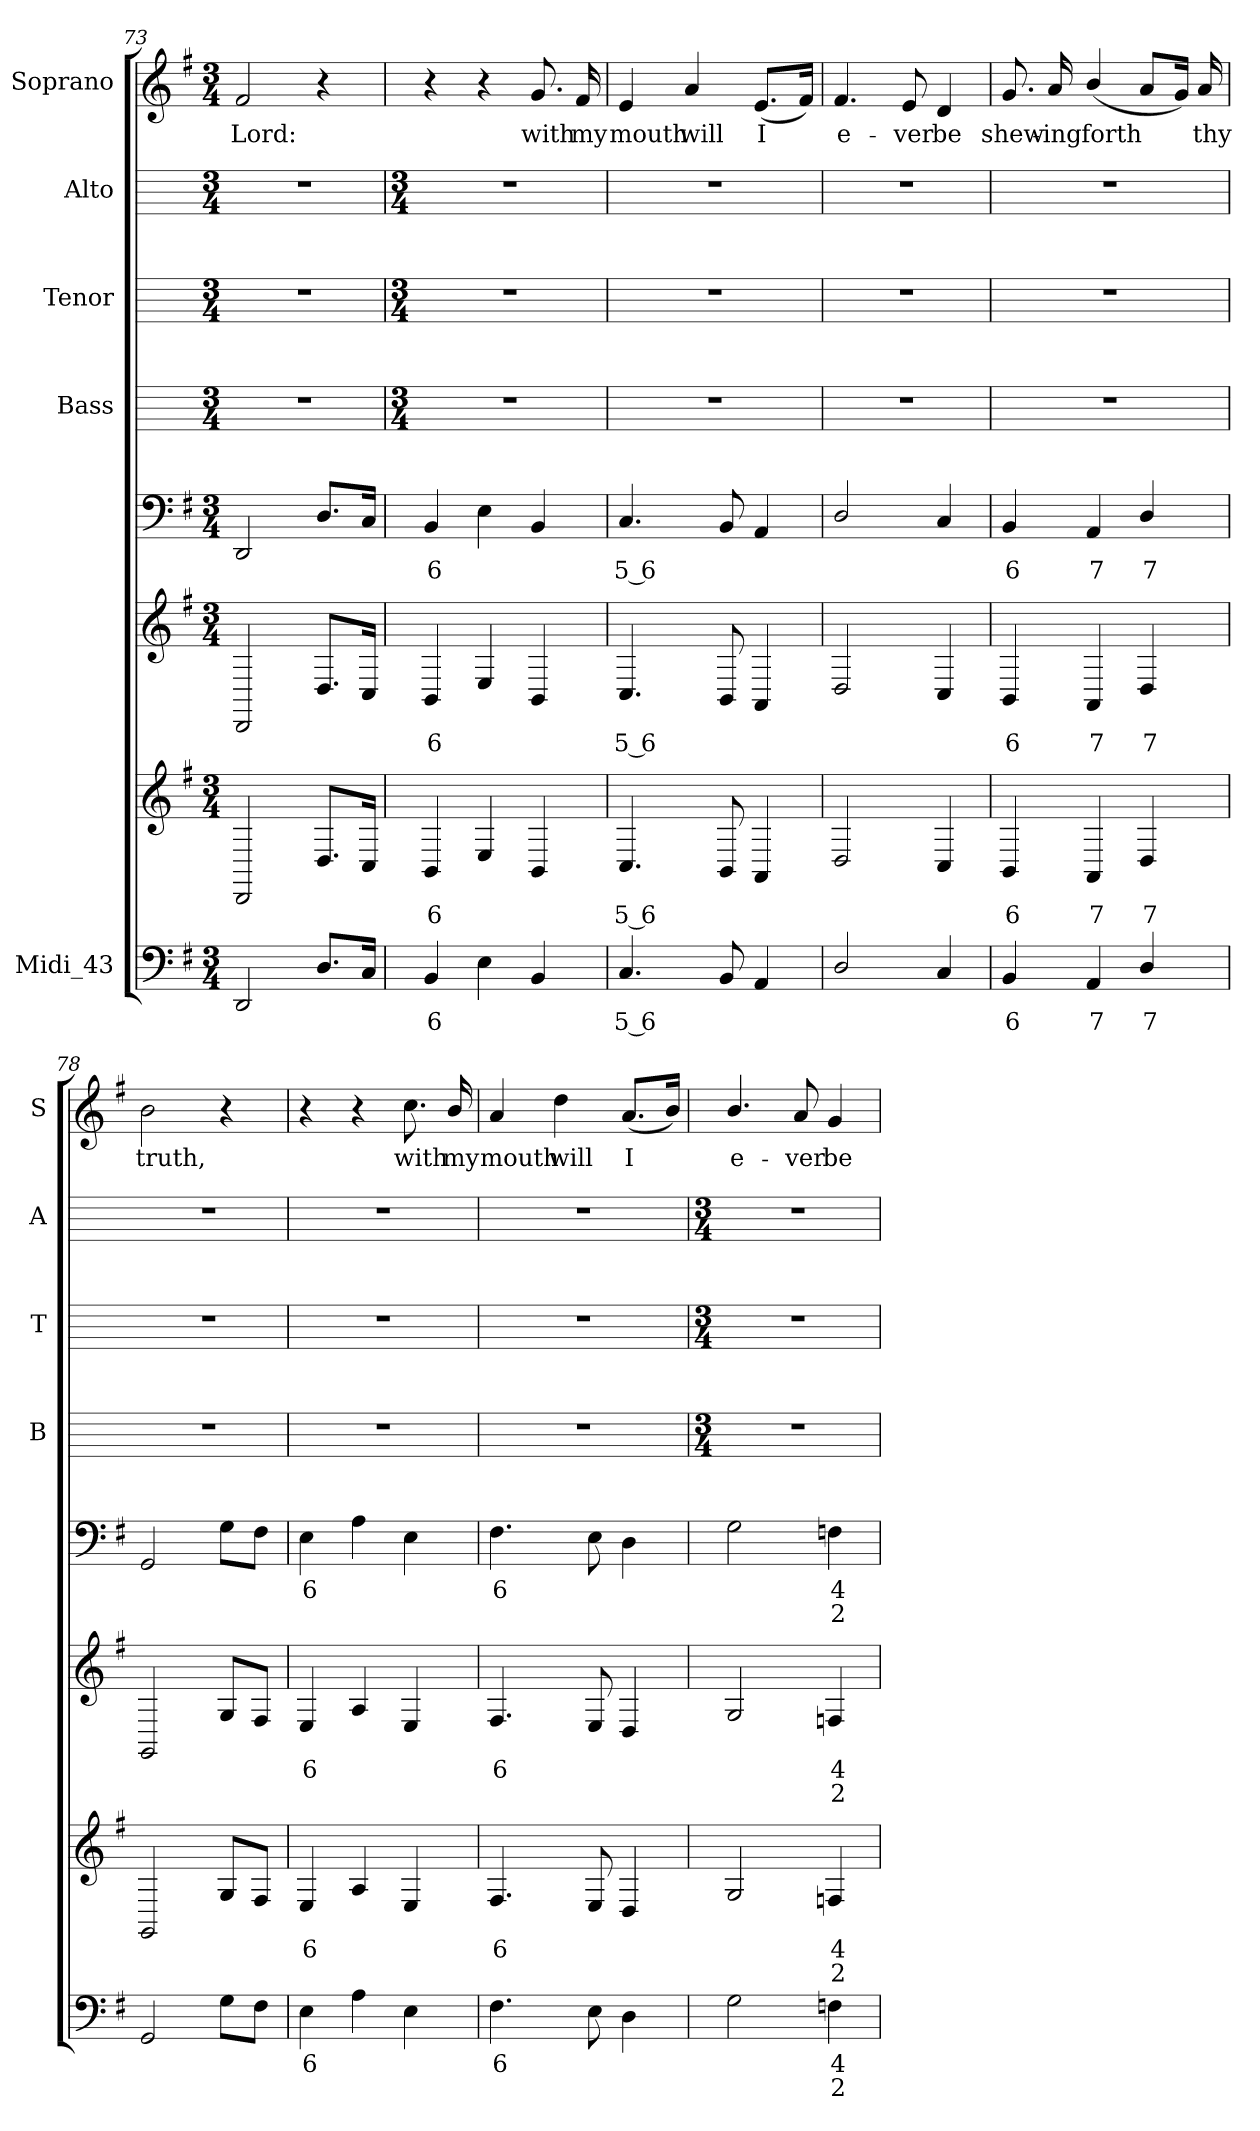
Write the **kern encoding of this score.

**kern	**text	**text	**kern	**text	**text	**kern	**text	**text	**kern	**text	**text	**kern	**kern	**kern	**kern	**text
*part5	*part5	*part5	*part5	*part5	*part5	*part5	*part5	*part5	*part5	*part5	*part5	*part4	*part3	*part2	*part1	*part1
*staff8	*staff8	*staff8	*staff7	*staff7	*staff7	*staff6	*staff6	*staff6	*staff5	*staff5	*staff5	*staff4	*staff3	*staff2	*staff1	*staff1
*I"Midi_43	*	*	*	*	*	*	*	*	*	*	*	*I"Bass	*I"Tenor	*I"Alto	*I"Soprano	*
*	*	*	*	*	*	*	*	*	*	*	*	*I'B	*I'T	*I'A	*I'S	*
*clefF4	*	*	*clefG2	*	*	*clefG2	*	*	*clefF4	*	*	*	*	*	*clefG2	*
*k[f#]	*	*	*k[f#]	*	*	*k[f#]	*	*	*k[f#]	*	*	*	*	*	*k[f#]	*
*G:	*	*	*G:	*	*	*G:	*	*	*G:	*	*	*	*	*	*G:	*
*M3/4	*	*	*M3/4	*	*	*M3/4	*	*	*M3/4	*	*	*M3/4	*M3/4	*M3/4	*M3/4	*
=73	=73	=73	=73	=73	=73	=73	=73	=73	=73	=73	=73	=73	=73	=73	=73	=73
!	!	!	!	!	!	!	!	!	!	!	!	!	!	!	!	!LO:LY:b
2DD	.	.	2DD	.	.	2DD	.	.	2DD	.	.	2.r	2.r	2.r	2f#	Lord:
8.DL	.	.	8.DL	.	.	8.DL	.	.	8.DL	.	.	.	.	.	4r	.
16CJ	.	.	16CJ	.	.	16CJ	.	.	16CJ	.	.	.	.	.	.	.
!!LO:LB:g=z
=74	=74	=74	=74	=74	=74	=74	=74	=74	=74	=74	=74	=74	=74	=74	=74	=74
*	*	*	*	*	*	*	*	*	*	*	*	*M3/4	*M3/4	*M3/4	*	*
!	!LO:LY:b	!	!	!LO:LY:b	!	!	!LO:LY:b	!	!	!LO:LY:b	!	!	!	!	!	!
4BB	6	.	4BB	6	.	4BB	6	.	4BB	6	.	2.r	2.r	2.r	4r	.
4E	.	.	4E	.	.	4E	.	.	4E	.	.	.	.	.	4r	.
!	!	!	!	!	!	!	!	!	!	!	!	!	!	!	!	!LO:LY:b
4BB	.	.	4BB	.	.	4BB	.	.	4BB	.	.	.	.	.	8.g	with
!	!	!	!	!	!	!	!	!	!	!	!	!	!	!	!	!LO:LY:b
.	.	.	.	.	.	.	.	.	.	.	.	.	.	.	16f#	my
=75	=75	=75	=75	=75	=75	=75	=75	=75	=75	=75	=75	=75	=75	=75	=75	=75
!	!LO:LY:b	!	!	!LO:LY:b	!	!	!LO:LY:b	!	!	!LO:LY:b	!	!	!	!	!	!LO:LY:b
4.C	5 6	.	4.C	5 6	.	4.C	5 6	.	4.C	5 6	.	2.r	2.r	2.r	4e	mouth
!	!	!	!	!	!	!	!	!	!	!	!	!	!	!	!	!LO:LY:b
.	.	.	.	.	.	.	.	.	.	.	.	.	.	.	4a	will
8BB	.	.	8BB	.	.	8BB	.	.	8BB	.	.	.	.	.	.	.
!	!	!	!	!	!	!	!	!	!	!	!	!	!	!	!	!LO:LY:b
4AA	.	.	4AA	.	.	4AA	.	.	4AA	.	.	.	.	.	(<8.eL	I
.	.	.	.	.	.	.	.	.	.	.	.	.	.	.	16f#J)	.
=76	=76	=76	=76	=76	=76	=76	=76	=76	=76	=76	=76	=76	=76	=76	=76	=76
!	!	!	!	!	!	!	!	!	!	!	!	!	!	!	!	!LO:LY:b
2D/	.	.	2D/	.	.	2D/	.	.	2D/	.	.	2.r	2.r	2.r	4.f#	e-
!	!	!	!	!	!	!	!	!	!	!	!	!	!	!	!	!LO:LY:b
.	.	.	.	.	.	.	.	.	.	.	.	.	.	.	8e	-ver
!	!	!	!	!	!	!	!	!	!	!	!	!	!	!	!	!LO:LY:b
4C	.	.	4C	.	.	4C	.	.	4C	.	.	.	.	.	4d	be
=77	=77	=77	=77	=77	=77	=77	=77	=77	=77	=77	=77	=77	=77	=77	=77	=77
!	!LO:LY:b	!	!	!LO:LY:b	!	!	!LO:LY:b	!	!	!LO:LY:b	!	!	!	!	!	!LO:LY:b
4BB	6	.	4BB	6	.	4BB	6	.	4BB	6	.	2.r	2.r	2.r	8.g	shew-
!	!	!	!	!	!	!	!	!	!	!	!	!	!	!	!	!LO:LY:b
.	.	.	.	.	.	.	.	.	.	.	.	.	.	.	16a	-ing
!	!LO:LY:b	!	!	!LO:LY:b	!	!	!LO:LY:b	!	!	!LO:LY:b	!	!	!	!	!	!LO:LY:b
4AA	7	.	4AA	7	.	4AA	7	.	4AA	7	.	.	.	.	(<4b/	forth
!	!LO:LY:b	!	!	!LO:LY:b	!	!	!LO:LY:b	!	!	!LO:LY:b	!	!	!	!	!	!
4D/	7	.	4D/	7	.	4D/	7	.	4D/	7	.	.	.	.	8aL	.
.	.	.	.	.	.	.	.	.	.	.	.	.	.	.	16gJ)	.
!	!	!	!	!	!	!	!	!	!	!	!	!	!	!	!	!LO:LY:b
.	.	.	.	.	.	.	.	.	.	.	.	.	.	.	16a	thy
=78	=78	=78	=78	=78	=78	=78	=78	=78	=78	=78	=78	=78	=78	=78	=78	=78
!	!	!	!	!	!	!	!	!	!	!	!	!	!	!	!	!LO:LY:b
2GG	.	.	2GG	.	.	2GG	.	.	2GG	.	.	2.r	2.r	2.r	2b	truth,
8GL	.	.	8GL	.	.	8GL	.	.	8GL	.	.	.	.	.	4r	.
8F#J	.	.	8F#J	.	.	8F#J	.	.	8F#J	.	.	.	.	.	.	.
=79	=79	=79	=79	=79	=79	=79	=79	=79	=79	=79	=79	=79	=79	=79	=79	=79
!	!LO:LY:b	!	!	!LO:LY:b	!	!	!LO:LY:b	!	!	!LO:LY:b	!	!	!	!	!	!
4E	6	.	4E	6	.	4E	6	.	4E	6	.	2.r	2.r	2.r	4r	.
4A	.	.	4A	.	.	4A	.	.	4A	.	.	.	.	.	4r	.
!	!	!	!	!	!	!	!	!	!	!	!	!	!	!	!	!LO:LY:b
4E	.	.	4E	.	.	4E	.	.	4E	.	.	.	.	.	8.cc	with
!	!	!	!	!	!	!	!	!	!	!	!	!	!	!	!	!LO:LY:b
.	.	.	.	.	.	.	.	.	.	.	.	.	.	.	16b/	my
=80	=80	=80	=80	=80	=80	=80	=80	=80	=80	=80	=80	=80	=80	=80	=80	=80
!	!LO:LY:b	!	!	!LO:LY:b	!	!	!LO:LY:b	!	!	!LO:LY:b	!	!	!	!	!	!LO:LY:b
4.F#	6	.	4.F#	6	.	4.F#	6	.	4.F#	6	.	2.r	2.r	2.r	4a	mouth
!	!	!	!	!	!	!	!	!	!	!	!	!	!	!	!	!LO:LY:b
.	.	.	.	.	.	.	.	.	.	.	.	.	.	.	4dd	will
8E	.	.	8E	.	.	8E	.	.	8E	.	.	.	.	.	.	.
!	!	!	!	!	!	!	!	!	!	!	!	!	!	!	!	!LO:LY:b
4D	.	.	4D	.	.	4D	.	.	4D	.	.	.	.	.	(<8.aL	I
.	.	.	.	.	.	.	.	.	.	.	.	.	.	.	16bJ)	.
!!LO:LB:g=z
=81	=81	=81	=81	=81	=81	=81	=81	=81	=81	=81	=81	=81	=81	=81	=81	=81
*	*	*	*	*	*	*	*	*	*	*	*	*M3/4	*M3/4	*M3/4	*	*
!	!	!	!	!	!	!	!	!	!	!	!	!	!	!	!	!LO:LY:b
2G	.	.	2G	.	.	2G	.	.	2G	.	.	2.r	2.r	2.r	4.b/	e-
!	!	!	!	!	!	!	!	!	!	!	!	!	!	!	!	!LO:LY:b
.	.	.	.	.	.	.	.	.	.	.	.	.	.	.	8a	-ver
!	!LO:LY:b	!LO:LY:b	!	!LO:LY:b	!LO:LY:b	!	!LO:LY:b	!LO:LY:b	!	!LO:LY:b	!LO:LY:b	!	!	!	!	!LO:LY:b
4Fn	4	2	4Fn	4	2	4Fn	4	2	4Fn	4	2	.	.	.	4g	be
=	=	=	=	=	=	=	=	=	=	=	=	=	=	=	=	=
*-	*-	*-	*-	*-	*-	*-	*-	*-	*-	*-	*-	*-	*-	*-	*-	*-
